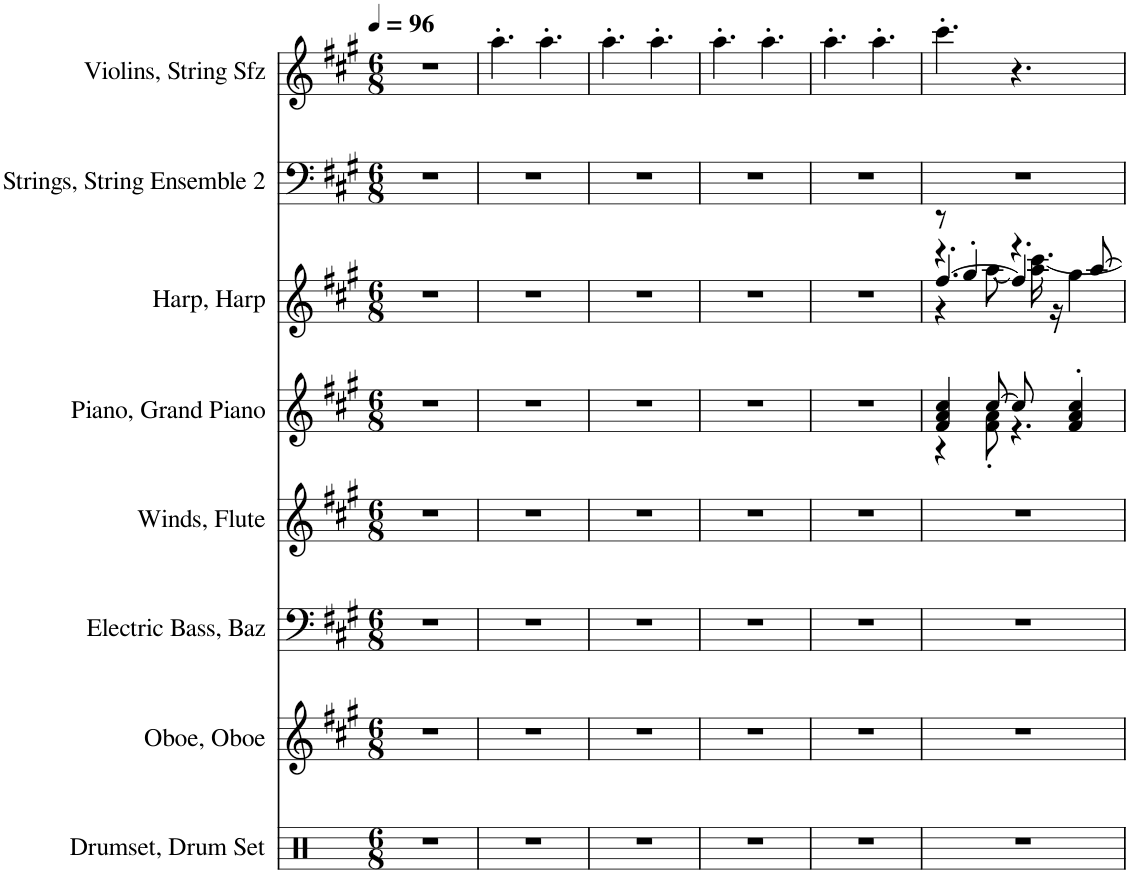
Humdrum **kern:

**kern	**kern	**kern	**kern	**kern	**kern	**kern	**kern
*part8	*part7	*part6	*part5	*part4	*part3	*part2	*part1
*staff8	*staff7	*staff6	*staff5	*staff4	*staff3	*staff2	*staff1
*I"Drumset, Drum Set	*I"Oboe, Oboe	*I"Electric Bass, Baz	*I"Winds, Flute	*I"Piano, Grand Piano	*I"Harp, Harp	*I"Strings, String Ensemble 2	*I"Violins, String Sfz
*I'D. Set	*I'Ob.	*I'El. B.	*I'W.	*I'Pno.	*I'Hrp.	*I'St.	*I'Vlns.
*clefX	*clefG2	*clefF4	*clefG2	*clefG2	*clefG2	*clefF4	*clefG2
*	*	*Trd7c12	*	*	*	*	*
*k[]	*k[f#c#g#]	*k[f#c#g#]	*k[f#c#g#]	*k[f#c#g#]	*k[f#c#g#]	*k[f#c#g#]	*k[f#c#g#]
*M6/8	*M6/8	*M6/8	*M6/8	*M6/8	*M6/8	*M6/8	*M6/8
*MM96	*MM96	*MM96	*MM96	*MM96	*MM96	*MM96	*MM96
=1	=1	=1	=1	=1	=1	=1	=1
2.r	2.r	2.r	2.r	2.r	2.r	2.r	2.r
=2	=2	=2	=2	=2	=2	=2	=2
2.r	2.r	2.r	2.r	2.r	2.r	2.r	4.aa'\
.	.	.	.	.	.	.	4.aa'\
=3	=3	=3	=3	=3	=3	=3	=3
2.r	2.r	2.r	2.r	2.r	2.r	2.r	4.aa'\
.	.	.	.	.	.	.	4.aa'\
=4	=4	=4	=4	=4	=4	=4	=4
2.r	2.r	2.r	2.r	2.r	2.r	2.r	4.aa'\
.	.	.	.	.	.	.	4.aa'\
=5	=5	=5	=5	=5	=5	=5	=5
2.r	2.r	2.r	2.r	2.r	2.r	2.r	4.aa'\
.	.	.	.	.	.	.	4.aa'\
=6	=6	=6	=6	=6	=6	=6	=6
*	*	*	*	*^	*^	*	*
*	*	*	*	*	*	*	*^	*	*
*	*	*	*	*	*	*	*	*^	*	*
2.r	2.r	2.r	2.r	4f#/ 4a/ 4cc#/	4r	8r	4.r	[4.ff#/	4r	2.r	4.ccc#'\
.	.	.	.	.	.	4gg#'/	.	.	.	.	.
.	.	.	.	[8cc#/	8f#\' 8a\'	.	.	.	[8aa\	.	.
.	.	.	.	8cc#/]	4.r	4.r	[4.ccc#\	4ff#/]	16aa\]	.	4.r
.	.	.	.	.	.	.	.	.	16r	.	.
.	.	.	.	4f#/' 4a/' 4cc#/'	.	.	.	.	4gg#\	.	.
.	.	.	.	.	.	.	.	[8aa/	.	.	.
*	*	*	*	*v	*v	*	*	*	*	*	*
*	*	*	*	*	*v	*v	*v	*v	*	*
=	=	=	=	=	=	=	=
*-	*-	*-	*-	*-	*-	*-	*-
